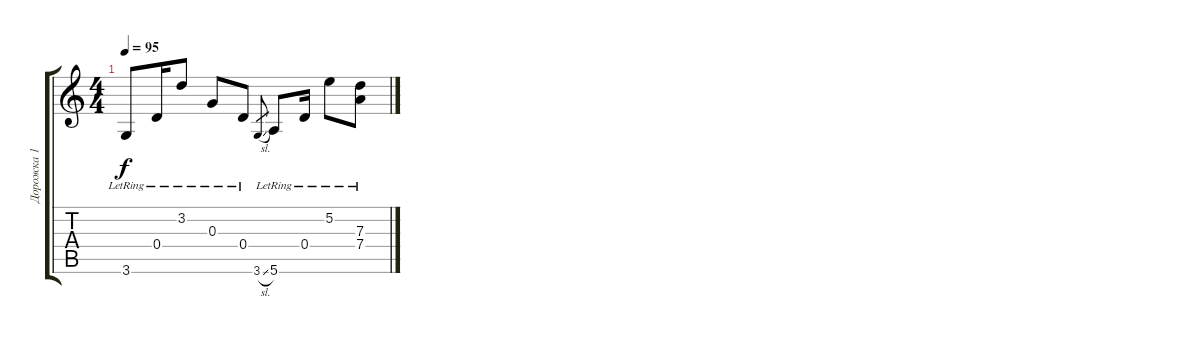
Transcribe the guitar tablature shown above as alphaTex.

\track ("Дорожка 1" "Дорожка 1") {instrument acousticguitarnylon}
\staff {score tabs}
\tuning (E4 B3 G3 D3 A2 E2) {hide}
\ts (4 4)
\tempo 95
\clef g2
\ks c
3.6{lr}.8{dy f} 0.4{lr}.16 3.2{lr}.8 0.3{lr}.8 0.4{lr}.8 3.6{sl}.8{gr} 5.6{lr}.8 0.4{lr}.16 5.2{lr}.8 (7.3 7.4{lr}).8
